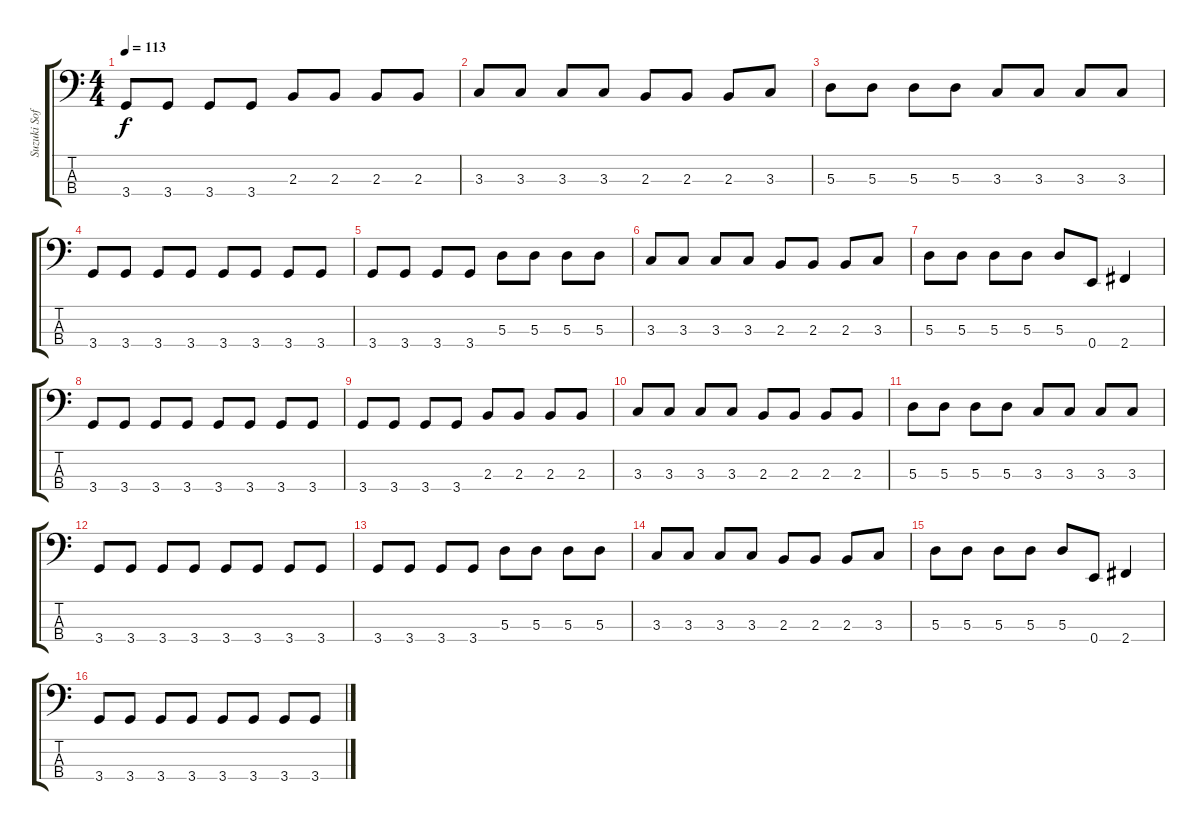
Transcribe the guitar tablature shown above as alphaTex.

\track ("Suzuki Soft" "Suzuki Sof") {instrument slapbass2}
\staff {score tabs}
\tuning (G2 D2 A1 E1) {hide}
\ts (4 4)
\tempo 113
\clef f4
\ks c
3.4.8{dy f instrument slapbass2} 3.4.8 3.4.8 3.4.8 2.3.8 2.3.8 2.3.8 2.3.8 |
3.3.8 3.3.8 3.3.8 3.3.8 2.3.8 2.3.8 2.3.8 3.3.8 |
5.3.8 5.3.8 5.3.8 5.3.8 3.3.8 3.3.8 3.3.8 3.3.8 |
3.4.8 3.4.8 3.4.8 3.4.8 3.4.8 3.4.8 3.4.8 3.4.8 |
3.4.8 3.4.8 3.4.8 3.4.8 5.3.8 5.3.8 5.3.8 5.3.8 |
3.3.8 3.3.8 3.3.8 3.3.8 2.3.8 2.3.8 2.3.8 3.3.8 |
5.3.8 5.3.8 5.3.8 5.3.8 5.3.8 0.4.8 2.4.4 |
3.4.8 3.4.8 3.4.8 3.4.8 3.4.8 3.4.8 3.4.8 3.4.8 |
3.4.8 3.4.8 3.4.8 3.4.8 2.3.8 2.3.8 2.3.8 2.3.8 |
3.3.8 3.3.8 3.3.8 3.3.8 2.3.8 2.3.8 2.3.8 2.3.8 |
5.3.8 5.3.8 5.3.8 5.3.8 3.3.8 3.3.8 3.3.8 3.3.8 |
3.4.8 3.4.8 3.4.8 3.4.8 3.4.8 3.4.8 3.4.8 3.4.8 |
3.4.8 3.4.8 3.4.8 3.4.8 5.3.8 5.3.8 5.3.8 5.3.8 |
3.3.8 3.3.8 3.3.8 3.3.8 2.3.8 2.3.8 2.3.8 3.3.8 |
5.3.8 5.3.8 5.3.8 5.3.8 5.3.8 0.4.8 2.4.4 |
3.4.8 3.4.8 3.4.8 3.4.8 3.4.8 3.4.8 3.4.8 3.4.8
